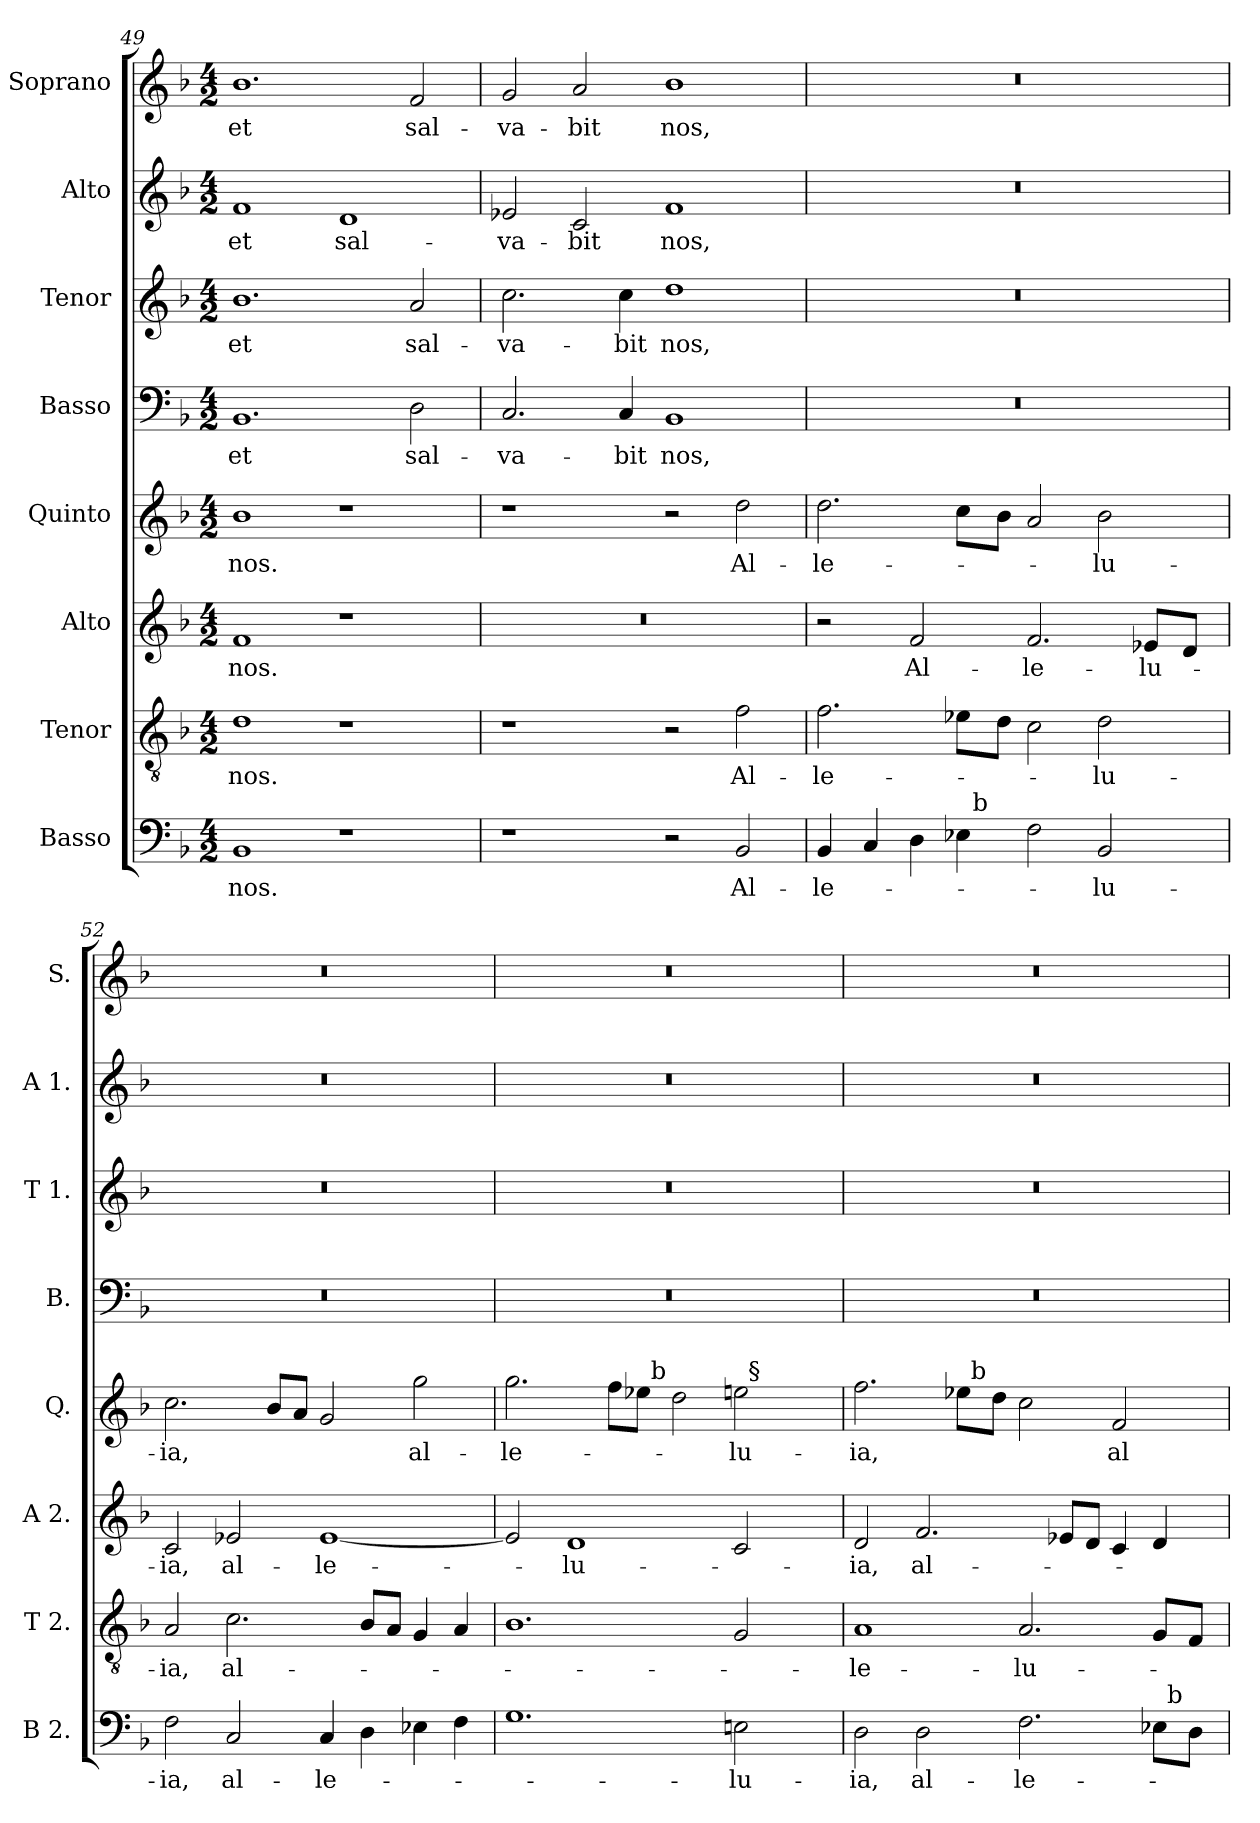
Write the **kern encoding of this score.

**kern	**text	**kern	**text	**kern	**text	**kern	**text	**kern	**text	**kern	**text	**kern	**text	**kern	**text
*part8	*part8	*part7	*part7	*part6	*part6	*part5	*part5	*part4	*part4	*part3	*part3	*part2	*part2	*part1	*part1
*staff8	*staff8	*staff7	*staff7	*staff6	*staff6	*staff5	*staff5	*staff4	*staff4	*staff3	*staff3	*staff2	*staff2	*staff1	*staff1
*I"Basso	*	*I"Tenor	*	*I"Alto	*	*I"Quinto	*	*I"Basso	*	*I"Tenor	*	*I"Alto	*	*I"Soprano	*
*I'B 2.	*	*I'T 2.	*	*I'A 2.	*	*I'Q.	*	*I'B.	*	*I'T 1.	*	*I'A 1.	*	*I'S.	*
*clefF4	*	*clefGv2	*	*clefG2	*	*clefG2	*	*clefF4	*	*clefG2	*	*clefG2	*	*clefG2	*
*	*	*ITrd7c12	*	*	*	*	*	*	*	*ITrd7c12	*	*	*	*	*
*k[b-]	*	*k[b-]	*	*k[b-]	*	*k[b-]	*	*k[b-]	*	*k[b-]	*	*k[b-]	*	*k[b-]	*
*F:	*	*F:	*	*F:	*	*F:	*	*F:	*	*F:	*	*F:	*	*F:	*
*M4/2	*	*M4/2	*	*M4/2	*	*M4/2	*	*M4/2	*	*M4/2	*	*M4/2	*	*M4/2	*
=49	=49	=49	=49	=49	=49	=49	=49	=49	=49	=49	=49	=49	=49	=49	=49
!	!LO:LY:b:color=#000000	!	!	!	!	!	!	!	!	!	!	!	!	!	!
!	!	!	!LO:LY:b:color=#000000	!	!	!	!	!	!	!	!	!	!	!	!
!	!	!	!	!	!LO:LY:b:color=#000000	!	!	!	!	!	!	!	!	!	!
!	!	!	!	!	!	!	!LO:LY:b:color=#000000	!	!	!	!	!	!	!	!
!	!	!	!	!	!	!	!	!	!LO:LY:b:color=#000000	!	!	!	!	!	!
!	!	!	!	!	!	!	!	!	!	!	!LO:LY:b:color=#000000	!	!	!	!
!	!	!	!	!	!	!	!	!	!	!	!	!	!LO:LY:b:color=#000000	!	!
!	!	!	!	!	!	!	!	!	!	!	!	!	!	!	!LO:LY:b:color=#000000
1BB-i	nos.	1Di	nos.	1fi	nos.	1b-i	nos.	1.BB-i	et	1.B-i	et	1fi	et	1.b-i	et
!	!	!	!	!	!	!	!	!	!	!	!	!	!LO:LY:b:color=#000000	!	!
1r	.	1r	.	1r	.	1r	.	.	.	.	.	1di	sal-	.	.
!	!	!	!	!	!	!	!	!	!LO:LY:b:color=#000000	!	!	!	!	!	!
!	!	!	!	!	!	!	!	!	!	!	!LO:LY:b:color=#000000	!	!	!	!
!	!	!	!	!	!	!	!	!	!	!	!	!	!	!	!LO:LY:b:color=#000000
.	.	.	.	.	.	.	.	2Di\	sal-	2Ai/	sal-	.	.	2fi/	sal-
=50	=50	=50	=50	=50	=50	=50	=50	=50	=50	=50	=50	=50	=50	=50	=50
!	!	!	!	!LO:N:vis=1	!	!	!	!	!	!	!	!	!	!	!
!	!	!	!	!	!	!	!	!	!LO:LY:b:color=#000000	!	!	!	!	!	!
!	!	!	!	!	!	!	!	!	!	!	!LO:LY:b:color=#000000	!	!	!	!
!	!	!	!	!	!	!	!	!	!	!	!	!	!LO:LY:b:color=#000000	!	!
!	!	!	!	!	!	!	!	!	!	!	!	!	!	!	!LO:LY:b:color=#000000
1r	.	1r	.	0r	.	1r	.	2.Ci/	-va-	2.ci\	-va-	2e-Xi/	-va-	2gi/	-va-
!	!	!	!	!	!	!	!	!	!	!	!	!	!LO:LY:b:color=#000000	!	!
!	!	!	!	!	!	!	!	!	!	!	!	!	!	!	!LO:LY:b:color=#000000
.	.	.	.	.	.	.	.	.	.	.	.	2ci/	-bit	2ai/	-bit
!	!	!	!	!	!	!	!	!	!LO:LY:b:color=#000000	!	!	!	!	!	!
!	!	!	!	!	!	!	!	!	!	!	!LO:LY:b:color=#000000	!	!	!	!
.	.	.	.	.	.	.	.	4Ci/	-bit	4ci\	-bit	.	.	.	.
!	!	!	!	!	!	!	!	!	!LO:LY:b:color=#000000	!	!	!	!	!	!
!	!	!	!	!	!	!	!	!	!	!	!LO:LY:b:color=#000000	!	!	!	!
!	!	!	!	!	!	!	!	!	!	!	!	!	!LO:LY:b:color=#000000	!	!
!	!	!	!	!	!	!	!	!	!	!	!	!	!	!	!LO:LY:b:color=#000000
2r	.	2r	.	.	.	2r	.	1BB-i	nos,	1di	nos,	1fi	nos,	1b-i	nos,
!	!LO:LY:b:color=#000000	!	!	!	!	!	!	!	!	!	!	!	!	!	!
!	!	!	!LO:LY:b:color=#000000	!	!	!	!	!	!	!	!	!	!	!	!
!	!	!	!	!	!	!	!LO:LY:b:color=#000000	!	!	!	!	!	!	!	!
2BB-i/	Al-	2Fi\	Al-	.	.	2ddi\	Al-	.	.	.	.	.	.	.	.
!!LO:PB:g=z
=51	=51	=51	=51	=51	=51	=51	=51	=51	=51	=51	=51	=51	=51	=51	=51
!	!LO:LY:b:color=#000000	!	!	!	!	!	!	!	!	!	!	!	!	!	!
!	!	!	!LO:LY:b:color=#000000	!	!	!	!	!	!	!	!	!	!	!	!
!	!	!	!	!	!	!	!LO:LY:b:color=#000000	!LO:N:vis=1	!	!LO:N:vis=1	!	!LO:N:vis=1	!	!LO:N:vis=1	!
*^	*	*	*	*	*	*	*	*	*	*	*	*	*	*	*
4BB-i/	2ryy	-le-	2.Fi\	-le-	2r	.	2.ddi\	-le-	0r	.	0r	.	0r	.	0r	.
4Ci/	.	.	.	.	.	.	.	.	.	.	.	.	.	.	.	.
!	!	!	!	!	!	!LO:LY:b:color=#000000	!	!	!	!	!	!	!	!	!	!
4Di\	4ryy	.	.	.	2fi/	Al-	.	.	.	.	.	.	.	.	.	.
4E-i\	32ryy	.	8E-Xi\L	.	.	.	8cci\L	.	.	.	.	.	.	.	.	.
.	256ryy	.	.	.	.	.	.	.	.	.	.	.	.	.	.	.
!	!LO:TX:a:t=b	!	!	!	!	!	!	!	!	!	!	!	!	!	!	!
.	1ryy	.	.	.	.	.	.	.	.	.	.	.	.	.	.	.
.	.	.	8Di\J	.	.	.	8b-i\J	.	.	.	.	.	.	.	.	.
!	!	!	!	!	!	!LO:LY:b:color=#000000	!	!	!	!	!	!	!	!	!	!
2Fi\	.	.	2Ci\	.	2.fi/	-le-	2ai/	.	.	.	.	.	.	.	.	.
!	!	!LO:LY:b:color=#000000	!	!	!	!	!	!	!	!	!	!	!	!	!	!
!	!	!	!	!LO:LY:b:color=#000000	!	!	!	!	!	!	!	!	!	!	!	!
!	!	!	!	!	!	!	!	!LO:LY:b:color=#000000	!	!	!	!	!	!	!	!
2BB-i/	.	-lu-	2Di\	-lu-	.	.	2b-i\	-lu-	.	.	.	.	.	.	.	.
!	!	!	!	!	!	!LO:LY:b:color=#000000	!	!	!	!	!	!	!	!	!	!
.	.	.	.	.	8e-Xi/L	-lu-	.	.	.	.	.	.	.	.	.	.
.	8ryy	.	.	.	.	.	.	.	.	.	.	.	.	.	.	.
.	.	.	.	.	8di/J	.	.	.	.	.	.	.	.	.	.	.
.	16ryy	.	.	.	.	.	.	.	.	.	.	.	.	.	.	.
.	64..ryy	.	.	.	.	.	.	.	.	.	.	.	.	.	.	.
*v	*v	*	*	*	*	*	*	*	*	*	*	*	*	*	*	*
=52	=52	=52	=52	=52	=52	=52	=52	=52	=52	=52	=52	=52	=52	=52	=52
*^	*	*	*	*	*	*	*	*	*	*	*	*	*	*	*
!	!	!LO:LY:b:color=#000000	!	!	!	!	!	!	!	!	!	!	!	!	!	!
*v	*v	*	*	*	*	*	*	*	*	*	*	*	*	*	*	*
*^	*	*	*	*	*	*	*	*	*	*	*	*	*	*	*
!	!	!	!	!LO:LY:b:color=#000000	!	!	!	!	!	!	!	!	!	!	!	!
*v	*v	*	*	*	*	*	*	*	*	*	*	*	*	*	*	*
*^	*	*	*	*	*	*	*	*	*	*	*	*	*	*	*
!	!	!	!	!	!	!LO:LY:b:color=#000000	!	!	!	!	!	!	!	!	!	!
*v	*v	*	*	*	*	*	*	*	*	*	*	*	*	*	*	*
*^	*	*	*	*	*	*	*	*	*	*	*	*	*	*	*
!	!	!	!	!	!	!	!	!LO:LY:b:color=#000000	!LO:N:vis=1	!	!LO:N:vis=1	!	!LO:N:vis=1	!	!LO:N:vis=1	!
*v	*v	*	*	*	*	*	*	*	*	*	*	*	*	*	*	*
2Fi\	-ia,	2AAi/	-ia,	2ci/	-ia,	2.cci\	-ia,	0r	.	0r	.	0r	.	0r	.
!	!LO:LY:b:color=#000000	!	!	!	!	!	!	!	!	!	!	!	!	!	!
!	!	!	!LO:LY:b:color=#000000	!	!	!	!	!	!	!	!	!	!	!	!
!	!	!	!	!	!LO:LY:b:color=#000000	!	!	!	!	!	!	!	!	!	!
2Ci/	al-	2.Ci\	al-	2e-Xi/	al-	.	.	.	.	.	.	.	.	.	.
.	.	.	.	.	.	8b-i/L	.	.	.	.	.	.	.	.	.
.	.	.	.	.	.	8ai/J	.	.	.	.	.	.	.	.	.
!	!LO:LY:b:color=#000000	!	!	!	!	!	!	!	!	!	!	!	!	!	!
!	!	!	!	!	!LO:LY:b:color=#000000	!	!	!	!	!	!	!	!	!	!
4Ci/	-le-	.	.	[1e-i	-le-	2gi/	.	.	.	.	.	.	.	.	.
4Di\	.	8BB-i/L	.	.	.	.	.	.	.	.	.	.	.	.	.
.	.	8AAi/J	.	.	.	.	.	.	.	.	.	.	.	.	.
!	!	!	!	!	!	!	!LO:LY:b:color=#000000	!	!	!	!	!	!	!	!
4E-Xi\	.	4GGi/	.	.	.	2ggi\	al-	.	.	.	.	.	.	.	.
4Fi\	.	4AAi/	.	.	.	.	.	.	.	.	.	.	.	.	.
=53	=53	=53	=53	=53	=53	=53	=53	=53	=53	=53	=53	=53	=53	=53	=53
!	!	!	!	!	!	!	!LO:LY:b:color=#000000	!LO:N:vis=1	!	!LO:N:vis=1	!	!LO:N:vis=1	!	!LO:N:vis=1	!
*	*	*	*	*	*	*^	*	*	*	*	*	*	*	*	*
*	*	*	*	*	*	*	*^	*	*	*	*	*	*	*	*	*
1.Gi	.	1.BB-i	.	2e-i/]	.	2.ggi\	2ryy	1ryy	-le-	0r	.	0r	.	0r	.	0r	.
!	!	!	!	!	!LO:LY:b:color=#000000	!	!	!	!	!	!	!	!	!	!	!	!
.	.	.	.	1di	-lu-	.	4ryy	.	.	.	.	.	.	.	.	.	.
.	.	.	.	.	.	8ffi\L	8ryy	.	.	.	.	.	.	.	.	.	.
.	.	.	.	.	.	8ee-i\J	32ryy	.	.	.	.	.	.	.	.	.	.
.	.	.	.	.	.	.	256ryy	.	.	.	.	.	.	.	.	.	.
!	!	!	!	!	!	!	!LO:TX:a:t=b	!	!	!	!	!	!	!	!	!	!
.	.	.	.	.	.	.	1ryy	.	.	.	.	.	.	.	.	.	.
.	.	.	.	.	.	2ddi\	.	2ryy	.	.	.	.	.	.	.	.	.
!	!LO:LY:b:color=#000000	!	!	!	!	!	!	!	!	!	!	!	!	!	!	!	!
!	!	!	!	!	!	!	!	!	!LO:LY:b:color=#000000	!	!	!	!	!	!	!	!
2Eni\	-lu-	2GGi/	.	2ci/	.	2eei\	.	32ryy	-lu-	.	.	.	.	.	.	.	.
.	.	.	.	.	.	.	.	256ryy	.	.	.	.	.	.	.	.	.
!	!	!	!	!	!	!	!	!LO:TX:a:t=§	!	!	!	!	!	!	!	!	!
.	.	.	.	.	.	.	.	4ryy	.	.	.	.	.	.	.	.	.
.	.	.	.	.	.	.	.	8ryy	.	.	.	.	.	.	.	.	.
.	.	.	.	.	.	.	16ryy	16ryy	.	.	.	.	.	.	.	.	.
.	.	.	.	.	.	.	64..ryy	64..ryy	.	.	.	.	.	.	.	.	.
*	*	*	*	*	*	*v	*v	*v	*	*	*	*	*	*	*	*	*
=54	=54	=54	=54	=54	=54	=54	=54	=54	=54	=54	=54	=54	=54	=54	=54
*	*	*	*	*	*	*^	*	*	*	*	*	*	*	*	*
*	*	*	*	*	*	*	*^	*	*	*	*	*	*	*	*	*
!	!LO:LY:b:color=#000000	!	!	!	!	!	!	!	!	!	!	!	!	!	!	!	!
*	*	*	*	*	*	*v	*v	*v	*	*	*	*	*	*	*	*	*
*	*	*	*	*	*	*^	*	*	*	*	*	*	*	*	*
*	*	*	*	*	*	*	*^	*	*	*	*	*	*	*	*	*
!	!	!	!LO:LY:b:color=#000000	!	!	!	!	!	!	!	!	!	!	!	!	!	!
*	*	*	*	*	*	*v	*v	*v	*	*	*	*	*	*	*	*	*
*	*	*	*	*	*	*^	*	*	*	*	*	*	*	*	*
*	*	*	*	*	*	*	*^	*	*	*	*	*	*	*	*	*
!	!	!	!	!	!LO:LY:b:color=#000000	!	!	!	!	!	!	!	!	!	!	!	!
*	*	*	*	*	*	*v	*v	*v	*	*	*	*	*	*	*	*	*
*	*	*	*	*	*	*^	*	*	*	*	*	*	*	*	*
*	*	*	*	*	*	*	*^	*	*	*	*	*	*	*	*	*
!	!	!	!	!	!	!	!	!	!LO:LY:b:color=#000000	!LO:N:vis=1	!	!LO:N:vis=1	!	!LO:N:vis=1	!	!LO:N:vis=1	!
*^	*	*	*	*	*	*	*v	*v	*	*	*	*	*	*	*	*	*
2Di\	1ryy	-ia,	1AAi	-le-	2di/	-ia,	2.ffi\	2ryy	-ia,	0r	.	0r	.	0r	.	0r	.
!	!	!LO:LY:b:color=#000000	!	!	!	!	!	!	!	!	!	!	!	!	!	!	!
!	!	!	!	!	!	!LO:LY:b:color=#000000	!	!	!	!	!	!	!	!	!	!	!
2Di\	.	al-	.	.	2.fi/	al-	.	4ryy	.	.	.	.	.	.	.	.	.
.	.	.	.	.	.	.	8ee-i\L	32ryy	.	.	.	.	.	.	.	.	.
.	.	.	.	.	.	.	.	256ryy	.	.	.	.	.	.	.	.	.
!	!	!	!	!	!	!	!	!LO:TX:a:t=b	!	!	!	!	!	!	!	!	!
.	.	.	.	.	.	.	.	1ryy	.	.	.	.	.	.	.	.	.
.	.	.	.	.	.	.	8ddi\J	.	.	.	.	.	.	.	.	.	.
!	!	!LO:LY:b:color=#000000	!	!	!	!	!	!	!	!	!	!	!	!	!	!	!
!	!	!	!	!LO:LY:b:color=#000000	!	!	!	!	!	!	!	!	!	!	!	!	!
2.Fi\	2ryy	-le-	2.AAi/	-lu-	.	.	2cci\	.	.	.	.	.	.	.	.	.	.
.	.	.	.	.	8e-Xi/L	.	.	.	.	.	.	.	.	.	.	.	.
.	.	.	.	.	8di/J	.	.	.	.	.	.	.	.	.	.	.	.
!	!	!	!	!	!	!	!	!	!LO:LY:b:color=#000000	!	!	!	!	!	!	!	!
.	4ryy	.	.	.	4ci/	.	2fi/	.	al-	.	.	.	.	.	.	.	.
8E-i\L	32ryy	.	8GGi/L	.	4di/	.	.	.	.	.	.	.	.	.	.	.	.
.	256ryy	.	.	.	.	.	.	.	.	.	.	.	.	.	.	.	.
!	!LO:TX:a:t=b	!	!	!	!	!	!	!	!	!	!	!	!	!	!	!	!
.	8ryy	.	.	.	.	.	.	8ryy	.	.	.	.	.	.	.	.	.
8Di\J	.	.	8FFi/J	.	.	.	.	.	.	.	.	.	.	.	.	.	.
.	16ryy	.	.	.	.	.	.	16ryy	.	.	.	.	.	.	.	.	.
.	64..ryy	.	.	.	.	.	.	64..ryy	.	.	.	.	.	.	.	.	.
*v	*v	*	*	*	*	*	*v	*v	*	*	*	*	*	*	*	*	*
=	=	=	=	=	=	=	=	=	=	=	=	=	=	=	=
*-	*-	*-	*-	*-	*-	*-	*-	*-	*-	*-	*-	*-	*-	*-	*-
